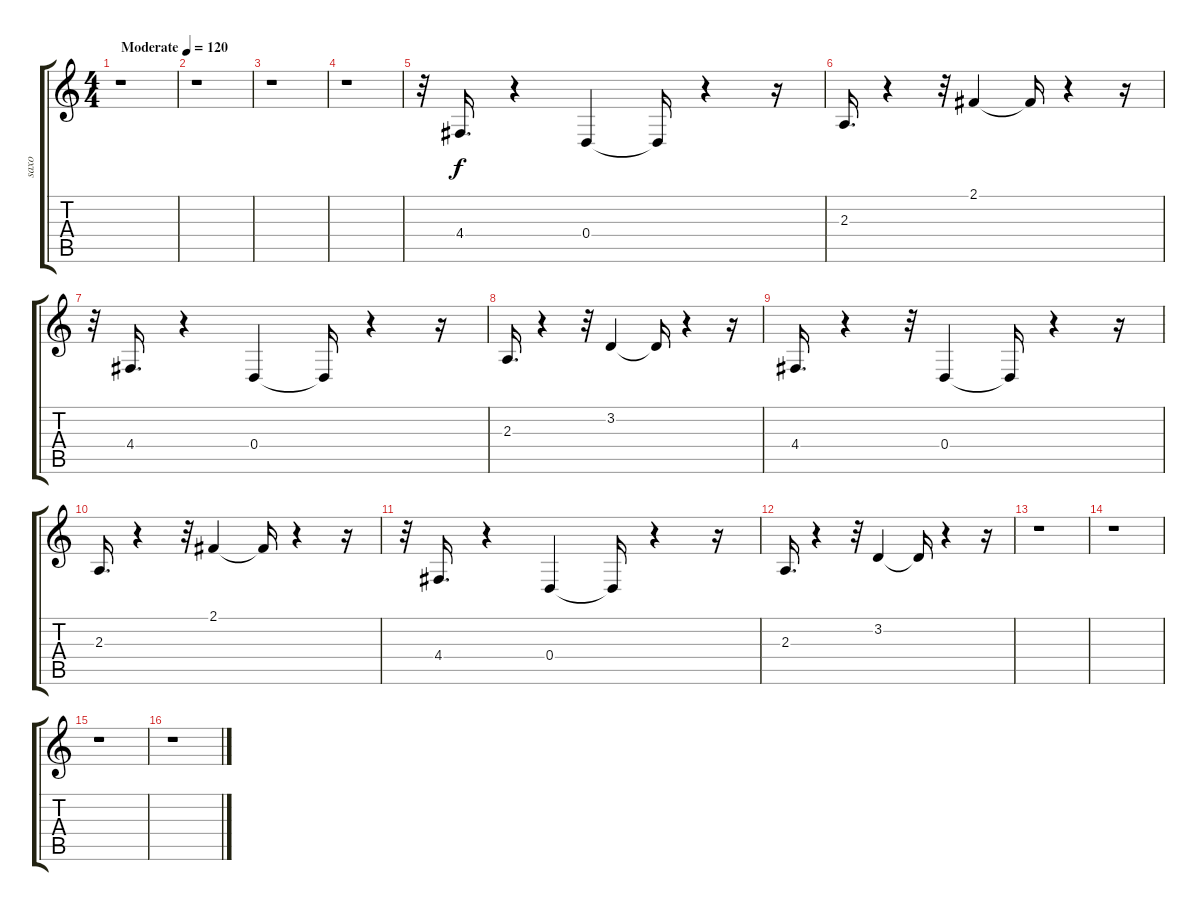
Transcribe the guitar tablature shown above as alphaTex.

\track ("saxo" "saxo") {instrument tenorsax}
\staff {score tabs}
\tuning (E4 B3 G3 D3 A2 E2) {hide}
\ts (4 4)
\tempo (120 "Moderate")
\clef g2
\ks c
r.1{dy f instrument tenorsax} |
r.1 |
r.1 |
r.1 |
r.32 4.4.16{d} r.4 0.4.4 0.4{t}.16 r.4 r.16 |
2.3.16{d} r.4 r.32 2.1.4 2.1{t}.16 r.4 r.16 |
r.32 4.4.16{d} r.4 0.4.4 0.4{t}.16 r.4 r.16 |
2.3.16{d} r.4 r.32 3.2.4 3.2{t}.16 r.4 r.16 |
4.4.16{d} r.4 r.32 0.4.4 0.4{t}.16 r.4 r.16 |
2.3.16{d} r.4 r.32 2.1.4 2.1{t}.16 r.4 r.16 |
r.32 4.4.16{d} r.4 0.4.4 0.4{t}.16 r.4 r.16 |
2.3.16{d} r.4 r.32 3.2.4 3.2{t}.16 r.4 r.16 |
r.1 |
r.1 |
r.1 |
r.1
